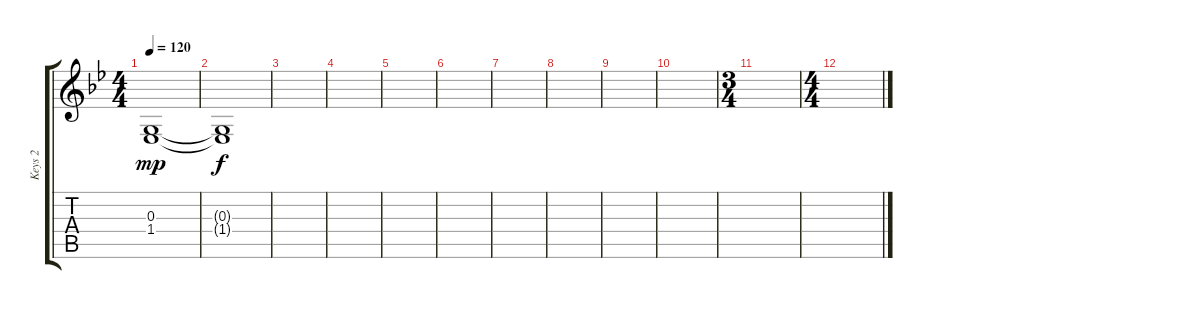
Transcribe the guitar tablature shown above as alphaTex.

\track ("Keys 2" "Keys 2") {instrument drawbarorgan}
\staff {score tabs}
\tuning (E4 B3 G3 D3 A2 E2) {hide}
\ts (4 4)
\tempo 120
\clef g2
\ks bb
(0.3 1.4).1{dy mp} |
(0.3{t} 1.4{t}).1{dy f} |
|
|
|
|
|
|
|
|
\ts (3 4)
|
\ts (4 4)
